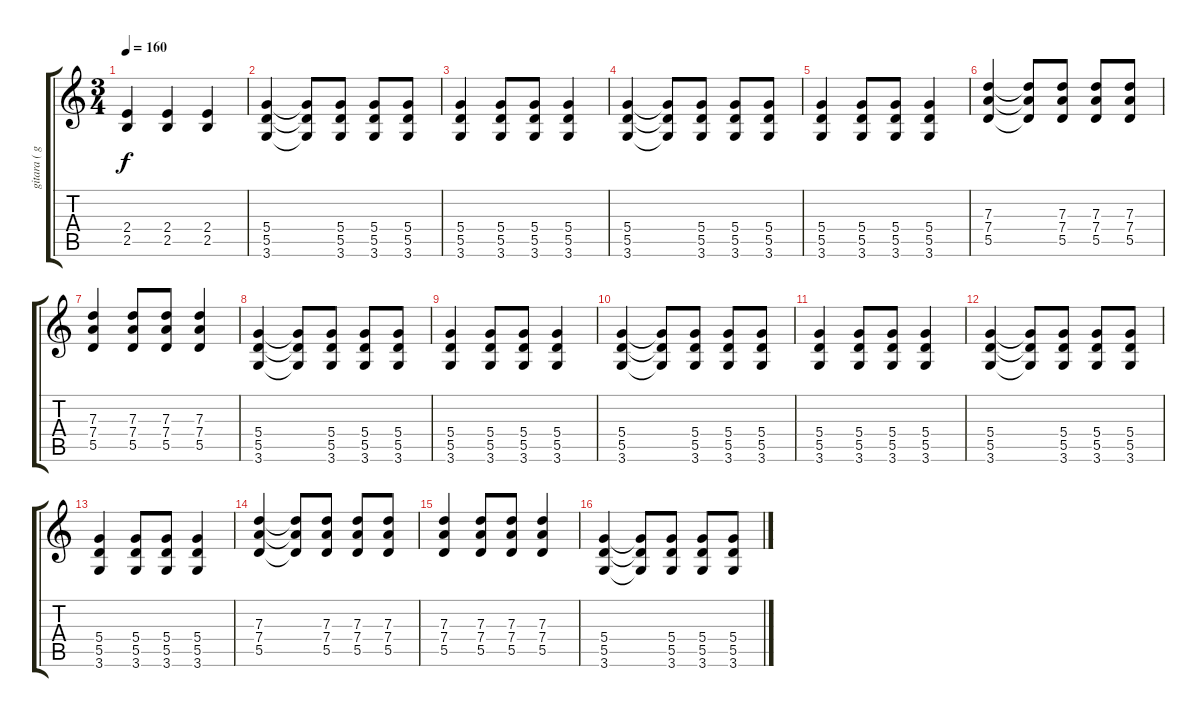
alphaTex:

\track ("gitara ( guitar )" "gitara ( g") {instrument electricguitarjazz}
\staff {score tabs}
\tuning (E4 B3 G3 D3 A2 E2) {hide}
\ts (3 4)
\tempo 160
\clef g2
\ks c
(2.4 2.5).4{dy f} (2.4 2.5).4 (2.4 2.5).4 |
(5.4 5.5 3.6).4 (5.4{t} 5.5{t} 3.6{t}).8 (5.4 5.5 3.6).8 (5.4 5.5 3.6).8 (5.4 5.5 3.6).8 |
(5.4 5.5 3.6).4 (5.4 5.5 3.6).8 (5.4 5.5 3.6).8 (5.4 5.5 3.6).4 |
(5.4 5.5 3.6).4 (5.4{t} 5.5{t} 3.6{t}).8 (5.4 5.5 3.6).8 (5.4 5.5 3.6).8 (5.4 5.5 3.6).8 |
(5.4 5.5 3.6).4 (5.4 5.5 3.6).8 (5.4 5.5 3.6).8 (5.4 5.5 3.6).4 |
(7.3 7.4 5.5).4 (7.3{t} 7.4{t} 5.5{t}).8 (7.3 7.4 5.5).8 (7.3 7.4 5.5).8 (7.3 7.4 5.5).8 |
(7.3 7.4 5.5).4 (7.3 7.4 5.5).8 (7.3 7.4 5.5).8 (7.3 7.4 5.5).4 |
(5.4 5.5 3.6).4 (5.4{t} 5.5{t} 3.6{t}).8 (5.4 5.5 3.6).8 (5.4 5.5 3.6).8 (5.4 5.5 3.6).8 |
(5.4 5.5 3.6).4 (5.4 5.5 3.6).8 (5.4 5.5 3.6).8 (5.4 5.5 3.6).4 |
(5.4 5.5 3.6).4 (5.4{t} 5.5{t} 3.6{t}).8 (5.4 5.5 3.6).8 (5.4 5.5 3.6).8 (5.4 5.5 3.6).8 |
(5.4 5.5 3.6).4 (5.4 5.5 3.6).8 (5.4 5.5 3.6).8 (5.4 5.5 3.6).4 |
(5.4 5.5 3.6).4 (5.4{t} 5.5{t} 3.6{t}).8 (5.4 5.5 3.6).8 (5.4 5.5 3.6).8 (5.4 5.5 3.6).8 |
(5.4 5.5 3.6).4 (5.4 5.5 3.6).8 (5.4 5.5 3.6).8 (5.4 5.5 3.6).4 |
(7.3 7.4 5.5).4 (7.3{t} 7.4{t} 5.5{t}).8 (7.3 7.4 5.5).8 (7.3 7.4 5.5).8 (7.3 7.4 5.5).8 |
(7.3 7.4 5.5).4 (7.3 7.4 5.5).8 (7.3 7.4 5.5).8 (7.3 7.4 5.5).4 |
(5.4 5.5 3.6).4 (5.4{t} 5.5{t} 3.6{t}).8 (5.4 5.5 3.6).8 (5.4 5.5 3.6).8 (5.4 5.5 3.6).8
